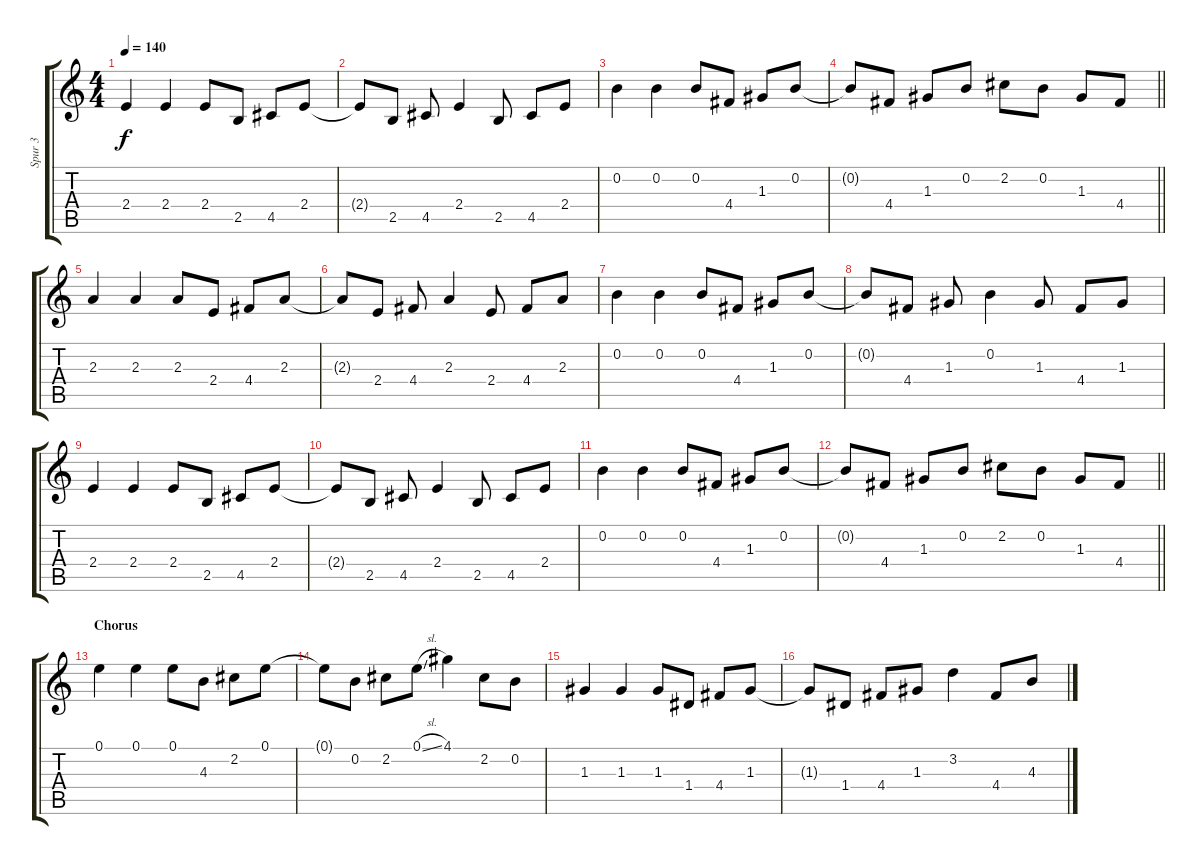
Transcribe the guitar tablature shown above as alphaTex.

\track ("Spur 3" "Spur 3") {instrument overdrivenguitar}
\staff {score tabs}
\tuning (E4 B3 G3 D3 A2 E2) {hide}
\ts (4 4)
\tempo 140
\clef g2
\ks c
2.4.4{dy f} 2.4.4 2.4.8 2.5.8 4.5.8 2.4.8 |
2.4{t}.8 2.5.8 4.5.8 2.4.4 2.5.8 4.5.8 2.4.8 |
0.2.4 0.2.4 0.2.8 4.4.8 1.3.8 0.2.8 |
\barLineRight lightlight
0.2{t}.8 4.4.8 1.3.8 0.2.8 2.2.8 0.2.8 1.3.8 4.4.8 |
2.3.4 2.3.4 2.3.8 2.4.8 4.4.8 2.3.8 |
2.3{t}.8 2.4.8 4.4.8 2.3.4 2.4.8 4.4.8 2.3.8 |
0.2.4 0.2.4 0.2.8 4.4.8 1.3.8 0.2.8 |
0.2{t}.8 4.4.8 1.3.8 0.2.4 1.3.8 4.4.8 1.3.8 |
2.4.4 2.4.4 2.4.8 2.5.8 4.5.8 2.4.8 |
2.4{t}.8 2.5.8 4.5.8 2.4.4 2.5.8 4.5.8 2.4.8 |
0.2.4 0.2.4 0.2.8 4.4.8 1.3.8 0.2.8 |
\barLineRight lightlight
0.2{t}.8 4.4.8 1.3.8 0.2.8 2.2.8 0.2.8 1.3.8 4.4.8 |
\section ("" "Chorus")
0.1.4 0.1.4 0.1.8 4.3.8 2.2.8 0.1.8 |
0.1{t}.8 0.2.8 2.2.8 0.1{sl}.8 4.1.4 2.2.8 0.2.8 |
1.3.4 1.3.4 1.3.8 1.4.8 4.4.8 1.3.8 |
1.3{t}.8 1.4.8 4.4.8 1.3.8 3.2.4 4.4.8 4.3.8
